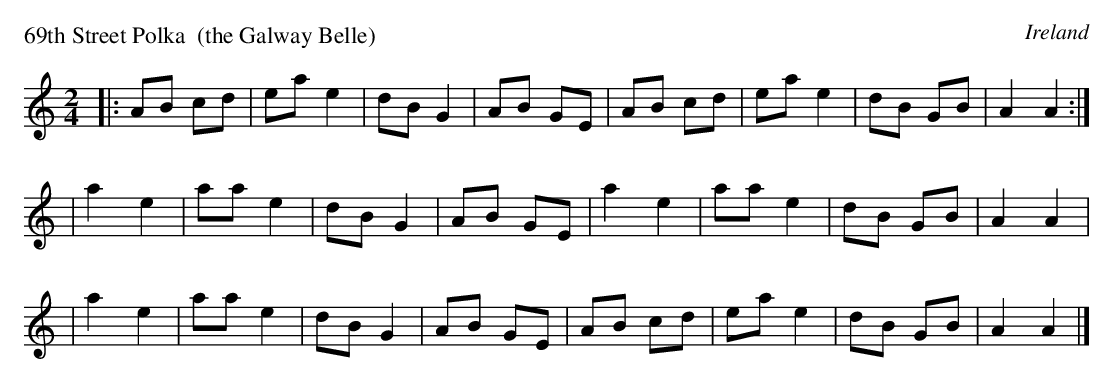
X:1
P: 69th Street Polka  (the Galway Belle)
O: Ireland
M: 2/4
L: 1/8
K: Am
|: AB cd | ea e2 | dB G2 | AB GE | AB cd | ea e2 | dB GB | A2 A2 :|
|  a2 e2 | aa e2 | dB G2 | AB GE | a2 e2 | aa e2 | dB GB | A2 A2 |
|  a2 e2 | aa e2 | dB G2 | AB GE | AB cd | ea e2 | dB GB | A2 A2 |]
